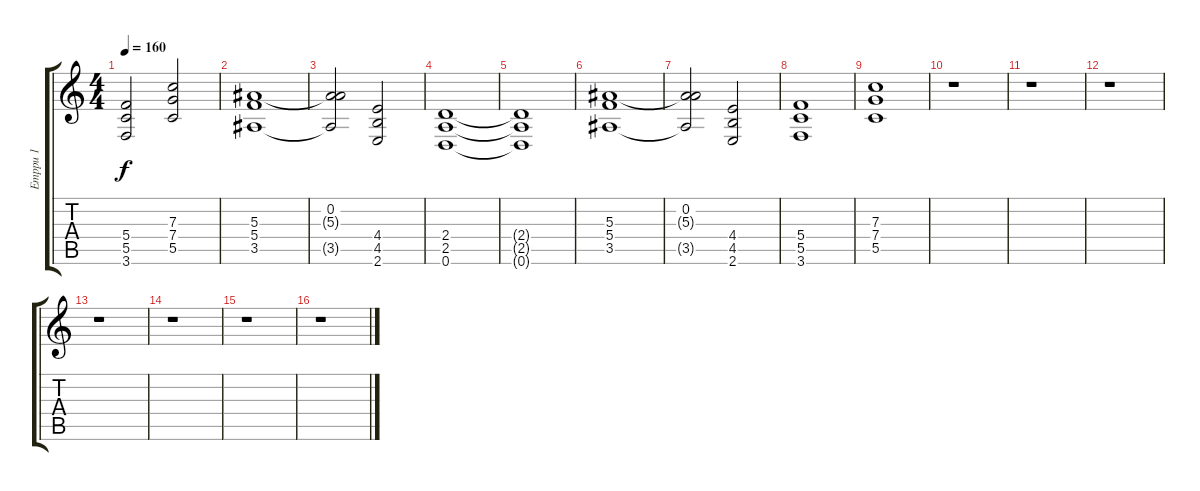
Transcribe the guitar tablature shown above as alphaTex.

\track ("Emppu 1" "Emppu 1") {instrument distortionguitar}
\staff {score tabs}
\tuning (D4 A3 F3 C3 G2 D2) {hide}
\ts (4 4)
\tempo 160
\clef g2
\ks c
(5.4 5.5 3.6).2{dy f} (7.3 7.4 5.5).2 |
(5.3 5.4 3.5).1 |
(0.2 5.3{t} 3.5{t}).2 (4.4 4.5 2.6).2 |
(2.4 2.5 0.6).1 |
(2.4{t} 2.5{t} 0.6{t}).1 |
(5.3 5.4 3.5).1 |
(0.2 5.3{t} 3.5{t}).2 (4.4 4.5 2.6).2 |
(5.4 5.5 3.6).1 |
(7.3 7.4 5.5).1 |
r.1 |
r.1 |
r.1 |
r.1 |
r.1 |
r.1 |
r.1
